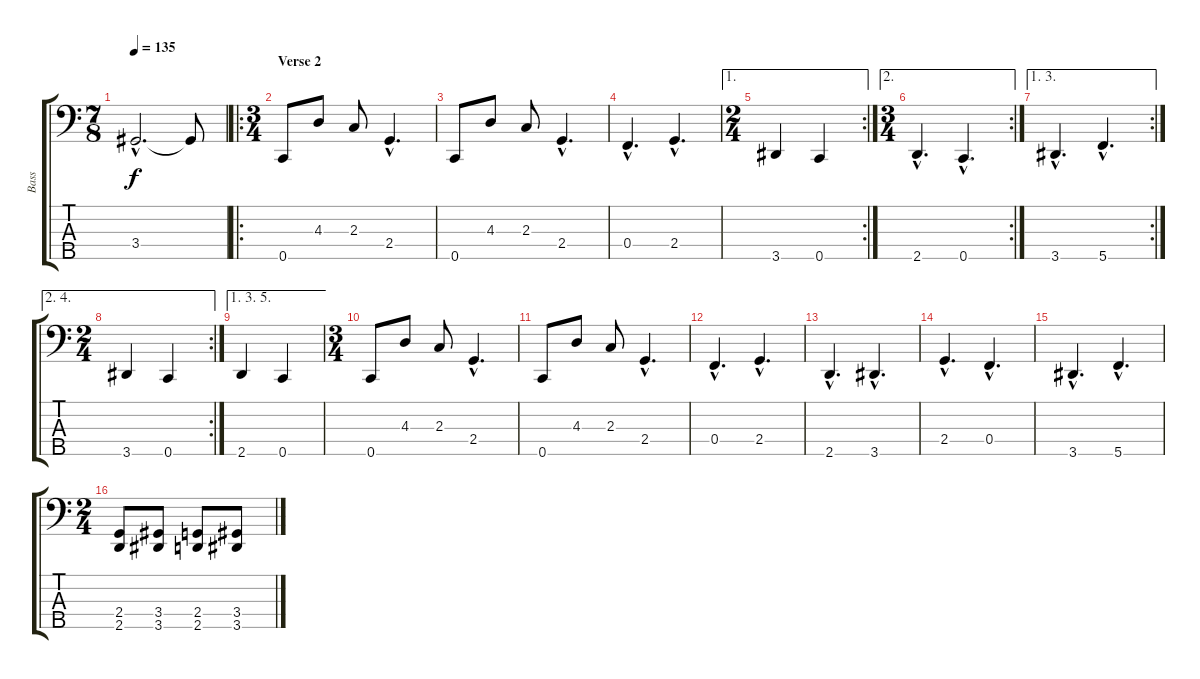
\track ("Bass" "Bass") {instrument electricbasspick}
\staff {score tabs}
\tuning (Ab2 Eb2 Bb1 F1 C1) {hide}
\ts (7 8)
\tempo 135
\clef f4
\ks c
3.4{hac t}.2{d dy f} 3.4{t}.8 |
\ro
\ts (3 4)
\section ("" "Verse 2")
0.5.8 4.3.8 2.3.8 2.4{hac}.4{d} |
0.5.8 4.3.8 2.3.8 2.4{hac}.4{d} |
0.4{hac}.4{d} 2.4{hac}.4{d} |
\ae 1
\rc 2
\ts (2 4)
3.5.4 0.5.4 |
\ae 2
\rc 2
\ts (3 4)
2.5{hac}.4{d} 0.5{hac}.4{d} |
\ae (1 3)
\rc 2
3.5{hac}.4{d} 5.5{hac}.4{d} |
\ae (2 4)
\rc 2
\ts (2 4)
3.5.4 0.5.4 |
\ae (1 3 5)
2.5.4 0.5.4 |
\ts (3 4)
0.5.8 4.3.8 2.3.8 2.4{hac}.4{d} |
0.5.8 4.3.8 2.3.8 2.4{hac}.4{d} |
0.4{hac}.4{d} 2.4{hac}.4{d} |
2.5{hac}.4{d} 3.5{hac}.4{d} |
2.4{hac}.4{d} 0.4{hac}.4{d} |
3.5{hac}.4{d} 5.5{hac}.4{d} |
\ts (2 4)
(2.4 2.5).8 (3.4 3.5).8 (2.4 2.5).8 (3.4 3.5).8
